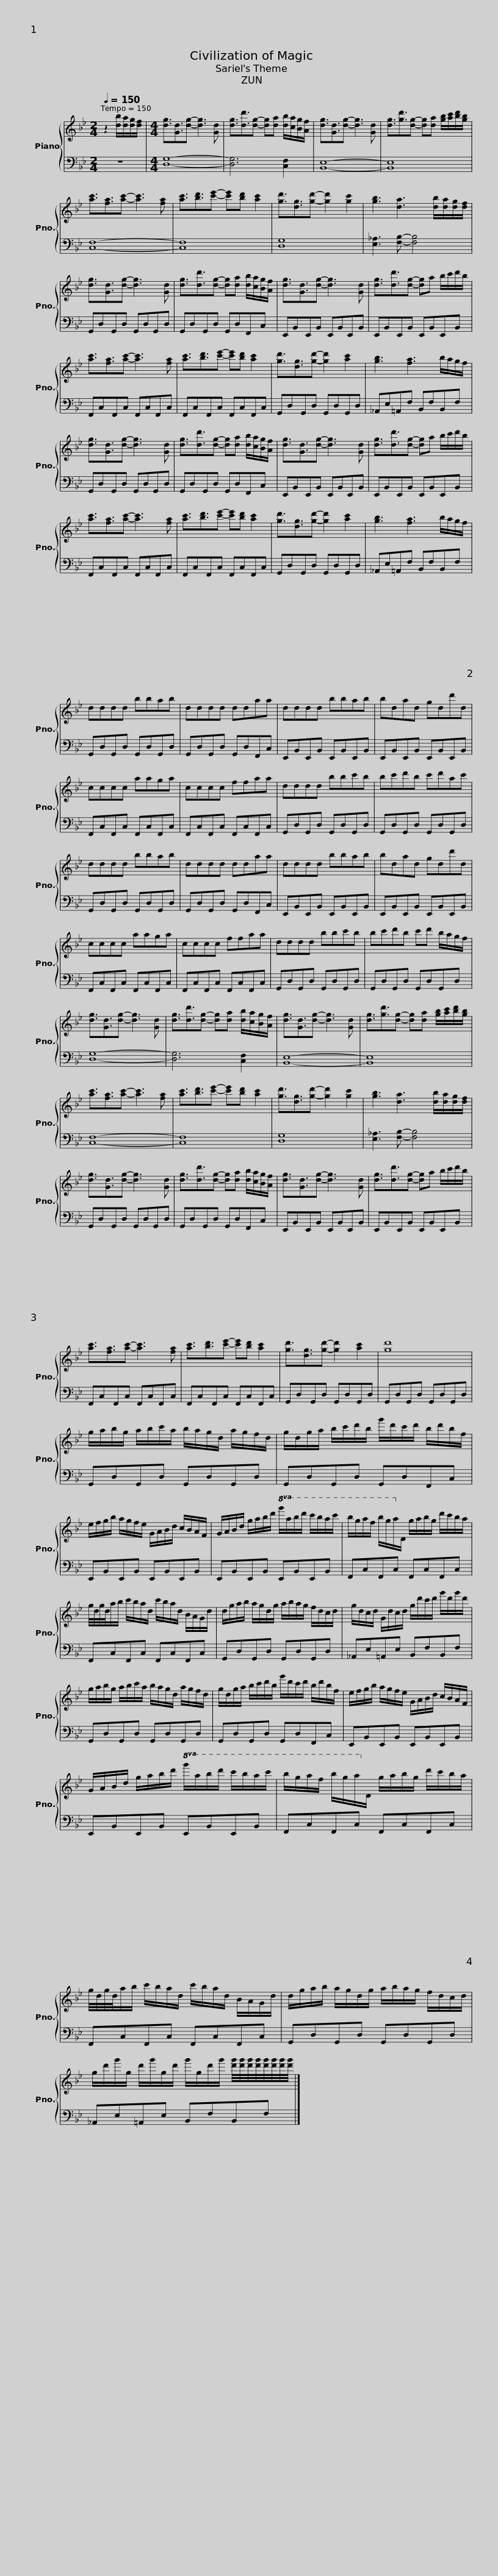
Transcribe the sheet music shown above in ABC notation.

X:1
%%score { 1 | 2 }
L:1/8
Q:1/4=150
M:2/4
I:linebreak $
K:Bb
V:1 treble
V:2 bass
V:1
 z2 [db]/[da]/[dg]/[df]/ |[M:4/4] [dg]3/2[Gd]3/2[dg]- [dg]3 [Gd] | [dg]3/2[dd']3/2[dg]- [dg][da] [db]/[ca]/[Bg]/[Af]/ | [dg]3/2[Gd]3/2[dg]- [dg]3 [Gd] |$ [dg]3/2[gd']3/2[dg]- [dg][da] [gb]/[ac']/[bd']/[gb]/ | %5
 [ac']3/2[fa]3/2[ac']- [ac']3 [fa] | [ac']3/2[bd']3/2[c'e']- [c'e'][bd'] [ac']2 | [gd']3/2[dg]3/2[gd']- [gd']2 [gc']2 |$ [gb]3 [da]3 [db]/[da]/[dg]/[df]/ | [dg]3/2[Gd]3/2[dg]- [dg]3 [Gd] | %10
 [dg]3/2[dd']3/2[dg]- [dg][da] [db]/[ca]/[Bg]/[Af]/ | [dg]3/2[Gd]3/2[dg]- [dg]3 [Gd] |$ [dg]3/2[dd']3/2[dg]- [dg]a b/c'/d'/b/ | [ac']3/2[fa]3/2[ac']- [ac']3 [fa] | [ac']3/2[bd']3/2[c'e']- [c'e'][bd'] [ac']2 |$ %15
 [gd']3/2[dg]3/2[gd']- [gd']2 [ac']2 | [gb]3 [fa]3 b/a/g/f/ | [dg]3/2[Gd]3/2[dg]- [dg]3 [Gd] |$ [dg]3/2[dd']3/2[dg]- [dg][da] [db]/[ca]/[Bg]/[Af]/ | [dg]3/2[Gd]3/2[dg]- [dg]3 [Gd] | %20
 [dg]3/2[dd']3/2[dg]- [dg]a b/c'/d'/b/ |$ [ac']3/2[fa]3/2[ac']- [ac']3 [fa] | [ac']3/2[bd']3/2[c'e']- [c'e'][bd'] [ac']2 | [gd']3/2[dg]3/2[gd']- [gd']2 [ac']2 | [gb]3 [fa]3 b/a/g/f/ |$ %25
 dddd bbab | dddd ddaa | dddd bbab | bdad gdd'd |$ cccc aaga | %30
 cccc ffaa | dddd bbc'b | bc'd'b c'd'ac' |$ dddd bbab | dddd ddaa | %35
 dddd bbab | bdad gdd'd |$ cccc aaga | cccc ffaa | dddd bbc'b | %40
 bc'd'b c'd' b/a/g/f/ |$ [dg]3/2[Gd]3/2[dg]- [dg]3 [Gd] | [dg]3/2[dd']3/2[dg]- [dg][da] [db]/[ca]/[Bg]/[Af]/ | [dg]3/2[Gd]3/2[dg]- [dg]3 [Gd] | [dg]3/2[gd']3/2[dg]- [dg][da] [gb]/[ac']/[bd']/[gb]/ |$ %45
 [ac']3/2[fa]3/2[ac']- [ac']3 [fa] | [ac']3/2[bd']3/2[c'e']- [c'e'][bd'] [ac']2 | [gd']3/2[dg]3/2[gd']- [gd']2 [gc']2 | [gb]3 [da]3 [db]/[da]/[dg]/[df]/ |$ [dg]3/2[Gd]3/2[dg]- [dg]3 [Gd] | %50
 [dg]3/2[dd']3/2[dg]- [dg][da] [db]/[ca]/[Bg]/[Af]/ | [dg]3/2[Gd]3/2[dg]- [dg]3 [Gd] |$ [dg]3/2[dd']3/2[dg]- [dg]a b/c'/d'/b/ | [ac']3/2[fa]3/2[ac']- [ac']3 [fa] | [ac']3/2[bd']3/2[c'e']- [c'e'][bd'] [ac']2 |$ %55
 [gd']3/2[dg]3/2[gd']- [gd']2 [ac']2 | [gd']8 | g/a/b/g/ a/b/c'/a/ b/a/g/d/ a/g/f/d/ |$ g/d/g/a/ b/c'/d'/b/ g'/d'/c'/d'/ b/d'/b/f/ | e/f/g/b/ a/g/f/e/ G/A/B/d/ c/B/A/F/ |$ %60
 G/A/B/d/ g/a/b/d'/!8va(! g'/a'/b'/d''/ c''/b'/a'/c''/ | b'/g'/a'/f'/ b'/g'/a'/!8va)!d/ g/a/b/g/ d'/c'/b/a/ |$ g/4d/4g/4d/4a/b/ c'/b/a/d/ c'/b/a/d/ B/A/G/d/ | d/g/a/b/ a/g/d/g/ a/b/a/g/ f/d/c/d/ |$ g/d/c/d/ G/d/c/d/ g/d'/c'/d'/ g'/d'/g'/d'/ | %65
 g/a/b/g/ a/b/c'/a/ b/a/g/d/ a/g/f/d/ |$ g/d/g/a/ b/c'/d'/b/ g'/d'/c'/d'/ b/d'/b/f/ | e/f/g/b/ a/g/f/e/ G/A/B/d/ c/B/A/F/ |$ G/A/B/d/ g/a/b/d'/!8va(! g'/a'/b'/d''/ c''/b'/a'/c''/ | b'/g'/a'/f'/ b'/g'/a'/!8va)!d/ g/a/b/g/ d'/c'/b/a/ |$ %70
 g/4d/4g/4d/4a/b/ c'/b/a/d/ c'/b/a/d/ B/A/G/d/ | d/g/a/b/ a/g/d/g/ a/b/a/g/ f/d/c/d/ |$ g/d'/g'/g/ d'/g'/g/d'/ g'/g/d'/g'/ [d'g']/4[d'g']/4[d'g']/4[d'g']/4[d'g']/4[d'g']/4[d'g']/4[d'g']/4 |] %73
V:2
 z4 |[M:4/4] [D,G,]8- | [D,G,]6 [C,F,]2 | [B,,E,]8- |$ [B,,E,]8 | %5
 [C,F,]8- | [C,F,]8 | [D,G,]8 |$ [E,_A,]3 [F,B,]- [F,B,]4 | G,,D,G,,D, G,,D,G,,D, | %10
 G,,D,G,,D, G,,D,F,,C, | E,,B,,E,,B,, E,,B,,E,,B,, |$ E,,B,,E,,B,, E,,B,,E,,B,, | F,,C,F,,C, F,,C,F,,C, | F,,C,F,,C, F,,C,F,,C, |$ %15
 G,,D,G,,D, G,,D,G,,D, | _A,,E,=A,,F, B,,F,B,,F, | G,,D,G,,D, G,,D,G,,D, |$ G,,D,G,,D, G,,D,F,,C, | E,,B,,E,,B,, E,,B,,E,,B,, | %20
 E,,B,,E,,B,, E,,B,,E,,B,, |$ F,,C,F,,C, F,,C,F,,C, | F,,C,F,,C, F,,C,F,,C, | G,,D,G,,D, G,,D,G,,D, | _A,,E,=A,,F, B,,F,B,,F, |$ %25
 G,,D,G,,D, G,,D,G,,D, | G,,D,G,,D, G,,D,F,,C, | E,,B,,E,,B,, E,,B,,E,,B,, | E,,B,,E,,B,, E,,B,,E,,B,, |$ F,,C,F,,C, F,,C,F,,C, | %30
 F,,C,F,,C, F,,C,F,,C, | G,,D,G,,D, G,,D,G,,D, | G,,D,G,,D, G,,D,G,,D, |$ G,,D,G,,D, G,,D,G,,D, | G,,D,G,,D, G,,D,F,,C, | %35
 E,,B,,E,,B,, E,,B,,E,,B,, | E,,B,,E,,B,, E,,B,,E,,B,, |$ F,,C,F,,C, F,,C,F,,C, | F,,C,F,,C, F,,C,F,,C, | G,,D,G,,D, G,,D,G,,D, | %40
 G,,D,G,,D, G,,D,G,,D, |$ [D,G,]8- | [D,G,]6 [C,F,]2 | [B,,E,]8- | [B,,E,]8 |$ %45
 [C,F,]8- | [C,F,]8 | [D,G,]8 | [E,_A,]3 [F,B,]- [F,B,]4 |$ G,,D,G,,D, G,,D,G,,D, | %50
 G,,D,G,,D, G,,D,F,,C, | E,,B,,E,,B,, E,,B,,E,,B,, |$ E,,B,,E,,B,, E,,B,,E,,B,, | F,,C,F,,C, F,,C,F,,C, | F,,C,F,,C, F,,C,F,,C, |$ %55
 G,,D,G,,D, G,,D,G,,D, | G,,D,G,,D, G,,D,G,,D, | G,,D,G,,D, G,,D,G,,D, |$ G,,D,G,,D, G,,D,F,,C, | E,,B,,E,,B,, E,,B,,E,,B,, |$ %60
 E,,B,,E,,B,, E,,B,,E,,B,, | F,,C,F,,C, F,,C,F,,C, |$ F,,C,F,,C, F,,C,F,,C, | G,,D,G,,D, G,,D,G,,D, |$ _A,,E,=A,,E, B,,F,B,,F, | %65
 G,,D,G,,D, G,,D,G,,D, |$ G,,D,G,,D, G,,D,F,,C, | E,,B,,E,,B,, E,,B,,E,,B,, |$ E,,B,,E,,B,, E,,B,,E,,B,, | F,,C,F,,C, F,,C,F,,C, |$ %70
 F,,C,F,,C, F,,C,F,,C, | G,,D,G,,D, G,,D,G,,D, |$ _A,,E,=A,,E, B,,F,B,,F, |] %73
